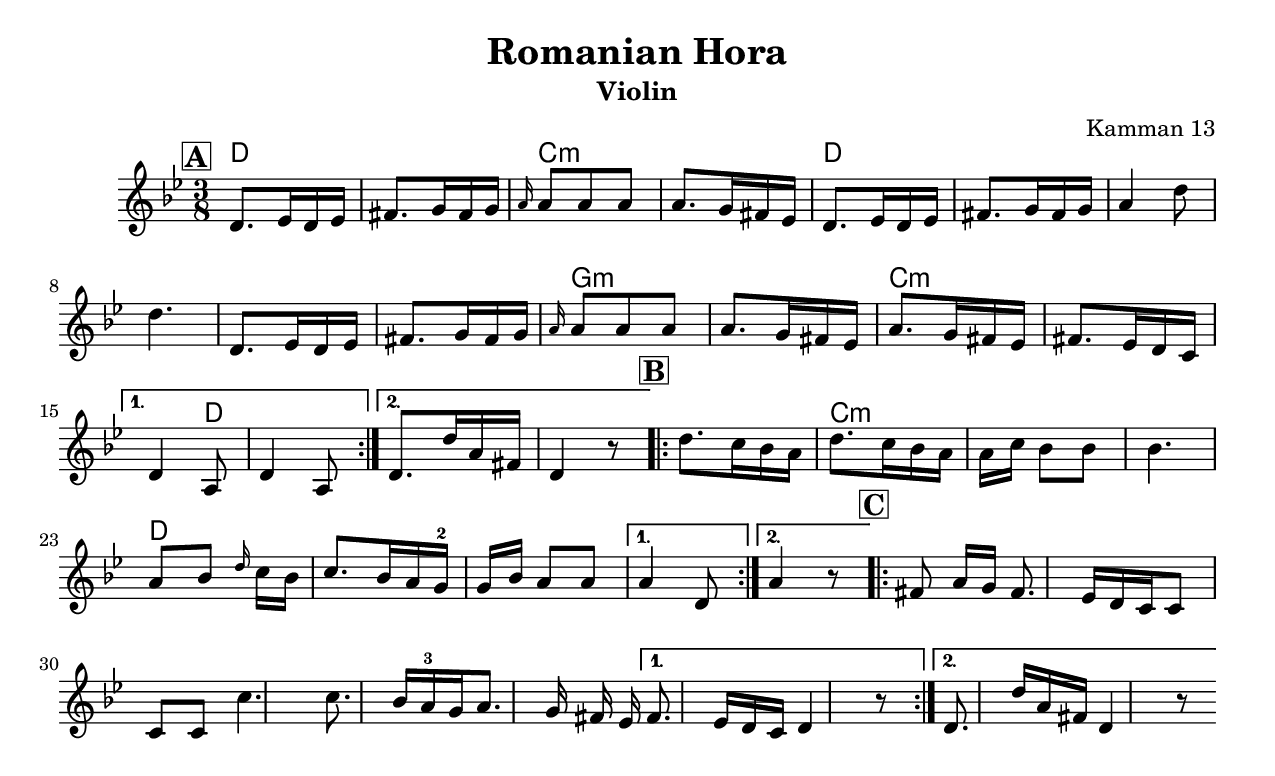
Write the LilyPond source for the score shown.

\version "2.24.0"
\include "english.ly"
%\pointAndClickOff
\paper{
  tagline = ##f
  print-all-headers = ##t
  #(set-paper-size "letter")
}
date = #(strftime "%d-%m-%Y" (localtime (current-time)))

%\markup{ \italic{ " Updated " \date  }  }

%\markup{ Got something to say? }

%#################################### Melody ########################
melody =  \relative c'{
  \clef treble
  \key g \minor
  \time 3/8
  \set Score.rehearsalMarkFormatter = #format-mark-box-alphabet

  %\partial 16*3 a16 d f   %lead in notes

  \repeat volta 2{
  \mark \default
    d8. ef16 d ef|
    fs8. g16 fs g|
    \grace {a16} a8 a8 a8|
    a8. g16 fs ef |

    d8. ef16 d ef|
    fs8. g16 fs g
    a4 d8
    d4.

    d,8. ef16 d ef|
    fs8. g16 fs g
    \grace {a16} a8 a8 a8|
    a8. g16 fs ef

    a8. g16 fs ef
    fs8. ef16 d c

  }
  \alternative {
    {
      d4 a8
      d4 a8
    }
    {
      d8. d'16 a fs
      d4 r8|
    }
  }

  \repeat volta 2{
  \mark \default
    d'8. c16 bf a
    d8. c16 bf a|
    a16 c bf8 [bf]
    bf4.|

    a8 bf \grace {d16}c16 [bf]
    c8. bf16 a g -2
    g16 bf a8 [a]

  }
  \alternative {
    {a4 d,8 }
    { a'4 r8}
  }

  \repeat volta 2{
  \mark \default
    fs8 a16 [g]
    fs8. ef16 d c
    c8 c c
    c'4.

    c8. bf16 a-3 g
    a8. g16 fs ef
  }

  \alternative {
    {
      fs8. ef16 d c
      d4 r8
    }
    {
      d8. d'16 a fs
      d4 r8
    }
  }

}
%################################# Lyrics #####################
%\addlyrics{  }
%################################# Chords #######################
harmonies = \chordmode {
  d8*6
  %r2*8
  c8:m
  s8*5
  % r8*3
  d8*18
  %b
  %r8*14
  g8*6:m
  %r4 r8*3 = 5/8
  c8*8:m
  %r8*4 r8*3 = 7/8
  d8*13
  %r4 r8*10 =12/8
  c8*9:m
  %r4 r8*6 =8/8
  d8
}

\score {
  <<
    \new ChordNames {
      \set chordChanges = ##f
      \harmonies
    }
    \new Staff
    \melody
  >>
  \header{
    title= "Romanian Hora"
    subtitle=""
    composer= ""
    instrument = "Violin"
    arranger= "Kamman 13"
  }
  \midi{\tempo 4 = 120}
  \layout{indent = 1.0\cm}
}
%{
% more verses:
\markup{}
\markup {
  \fill-line {
    \hspace #0.1 % distance from left margin
    \column {
      \line { "1."
	\column {
	  ""
	}
      }
      \hspace #0.2 % vertical distance between verses
      \line { "2."
	\column {
	 ""
	}
      }
    }
    \hspace #0.1  % horiz. distance between columns
    \column {
      \line { "3."
	\column {
	  ""
	}
      }
      \hspace #0.2 % distance between verses
      \line { "4."
	\column {
	 ""
	}
      }
    }
    \hspace #0.1 % distance to right margin
  }
}

%}
